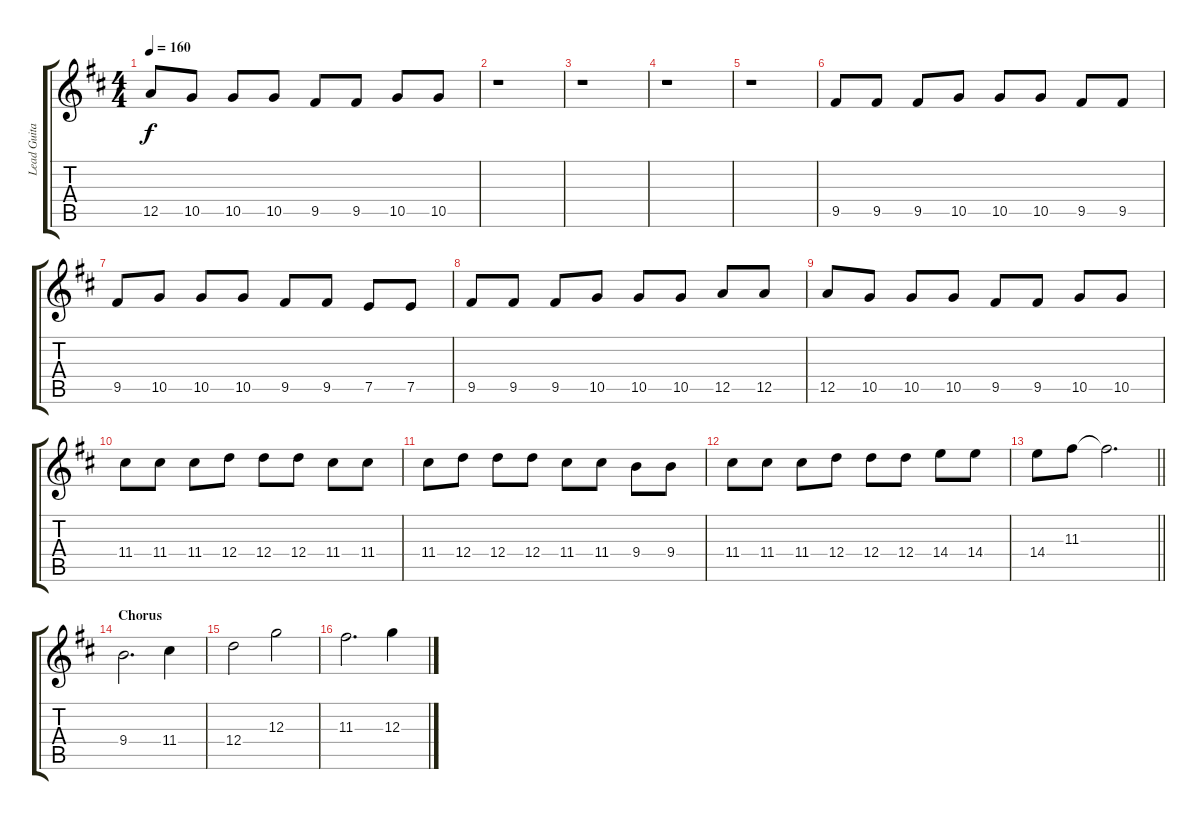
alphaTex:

\track ("Lead Guitar" "Lead Guita") {instrument overdrivenguitar}
\staff {score tabs}
\tuning (E4 B3 G3 D3 A2 E2) {hide}
\ts (4 4)
\tempo 160
\clef g2
\ks d
12.5.8{dy f} 10.5.8 10.5.8 10.5.8 9.5.8 9.5.8 10.5.8 10.5.8 |
r.1 |
r.1 |
r.1 |
r.1 |
9.5.8 9.5.8 9.5.8 10.5.8 10.5.8 10.5.8 9.5.8 9.5.8 |
9.5.8 10.5.8 10.5.8 10.5.8 9.5.8 9.5.8 7.5.8 7.5.8 |
9.5.8 9.5.8 9.5.8 10.5.8 10.5.8 10.5.8 12.5.8 12.5.8 |
12.5.8 10.5.8 10.5.8 10.5.8 9.5.8 9.5.8 10.5.8 10.5.8 |
11.4.8 11.4.8 11.4.8 12.4.8 12.4.8 12.4.8 11.4.8 11.4.8 |
11.4.8 12.4.8 12.4.8 12.4.8 11.4.8 11.4.8 9.4.8 9.4.8 |
11.4.8 11.4.8 11.4.8 12.4.8 12.4.8 12.4.8 14.4.8 14.4.8 |
\barLineRight lightlight
14.4.8 11.3.8 11.3{t}.2{d} |
\section ("" "Chorus")
9.4.2{d} 11.4.4 |
12.4.2 12.3.2 |
11.3.2{d} 12.3.4
